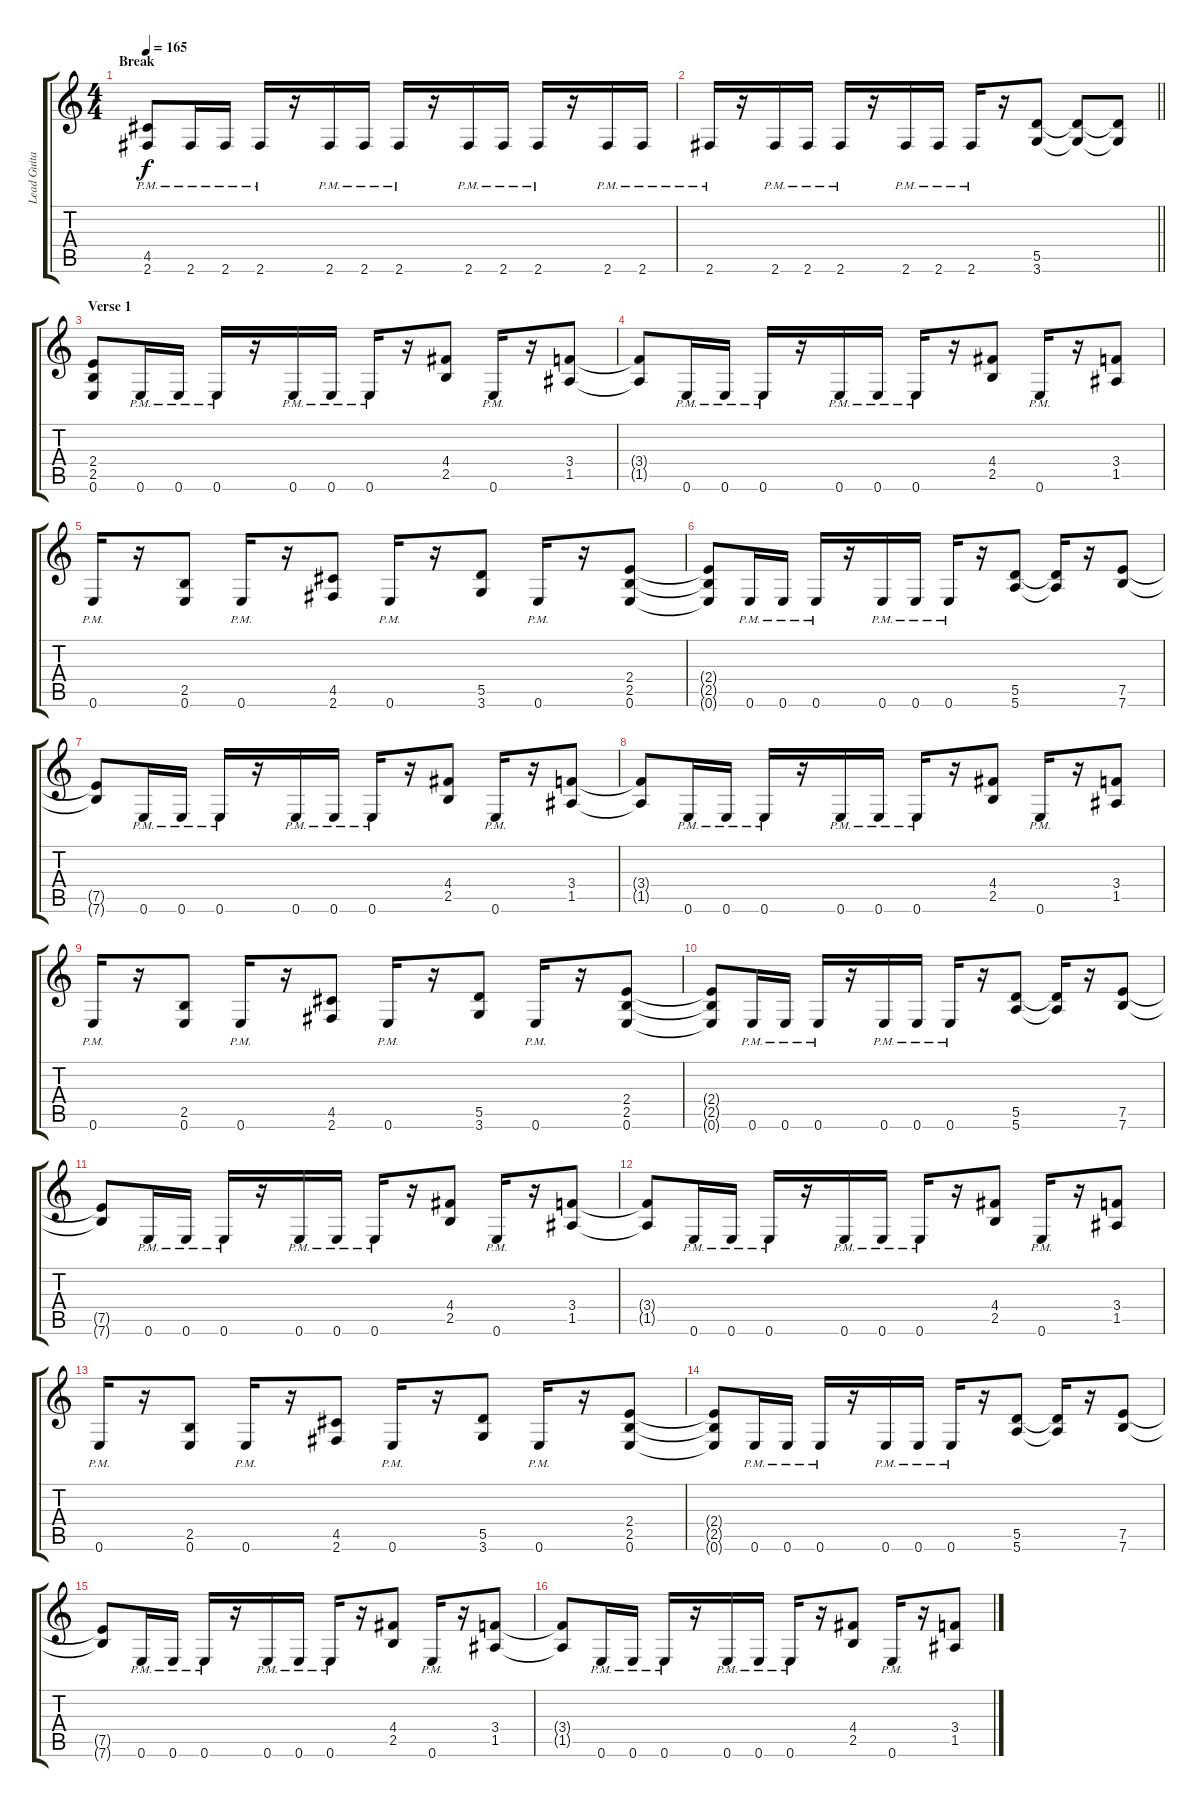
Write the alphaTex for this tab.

\track ("Lead Guitar [Chris Broderick]" "Lead Guita") {instrument distortionguitar}
\staff {score tabs}
\tuning (E4 B3 G3 D3 A2 E2) {hide}
\ts (4 4)
\section ("" "Break")
\tempo 165
\clef g2
\ks c
(4.5{pm} 2.6{pm}).8{dy f} 2.6{pm}.16 2.6{pm}.16 2.6{pm}.16 r.16 2.6{pm}.16 2.6{pm}.16 2.6{pm}.16 r.16 2.6{pm}.16 2.6{pm}.16 2.6{pm}.16 r.16 2.6{pm}.16 2.6{pm}.16 |
\barLineRight lightlight
2.6{pm}.16 r.16 2.6{pm}.16 2.6{pm}.16 2.6{pm}.16 r.16 2.6{pm}.16 2.6{pm}.16 2.6{pm}.16 r.16 (5.5 3.6).8 (5.5{t} 3.6{t}).8 (5.5{t} 3.6{t}).8 |
\section ("" "Verse 1")
(2.4 2.5 0.6).8 0.6{pm}.16 0.6{pm}.16 0.6{pm}.16 r.16 0.6{pm}.16 0.6{pm}.16 0.6{pm}.16 r.16 (4.4 2.5).8 0.6{pm}.16 r.16 (3.4 1.5).8 |
(3.4{t} 1.5{t}).8 0.6{pm}.16 0.6{pm}.16 0.6{pm}.16 r.16 0.6{pm}.16 0.6{pm}.16 0.6{pm}.16 r.16 (4.4 2.5).8 0.6{pm}.16 r.16 (3.4 1.5).8 |
0.6{pm}.16 r.16 (2.5 0.6).8 0.6{pm}.16 r.16 (4.5 2.6).8 0.6{pm}.16 r.16 (5.5 3.6).8 0.6{pm}.16 r.16 (2.4 2.5 0.6).8 |
(2.4{t} 2.5{t} 0.6{t}).8 0.6{pm}.16 0.6{pm}.16 0.6{pm}.16 r.16 0.6{pm}.16 0.6{pm}.16 0.6{pm}.16 r.16 (5.5 5.6).8 (5.5{t} 5.6{t}).16 r.16 (7.5 7.6).8 |
(7.5{t} 7.6{t}).8 0.6{pm}.16 0.6{pm}.16 0.6{pm}.16 r.16 0.6{pm}.16 0.6{pm}.16 0.6{pm}.16 r.16 (4.4 2.5).8 0.6{pm}.16 r.16 (3.4 1.5).8 |
(3.4{t} 1.5{t}).8 0.6{pm}.16 0.6{pm}.16 0.6{pm}.16 r.16 0.6{pm}.16 0.6{pm}.16 0.6{pm}.16 r.16 (4.4 2.5).8 0.6{pm}.16 r.16 (3.4 1.5).8 |
0.6{pm}.16 r.16 (2.5 0.6).8 0.6{pm}.16 r.16 (4.5 2.6).8 0.6{pm}.16 r.16 (5.5 3.6).8 0.6{pm}.16 r.16 (2.4 2.5 0.6).8 |
(2.4{t} 2.5{t} 0.6{t}).8 0.6{pm}.16 0.6{pm}.16 0.6{pm}.16 r.16 0.6{pm}.16 0.6{pm}.16 0.6{pm}.16 r.16 (5.5 5.6).8 (5.5{t} 5.6{t}).16 r.16 (7.5 7.6).8 |
(7.5{t} 7.6{t}).8 0.6{pm}.16 0.6{pm}.16 0.6{pm}.16 r.16 0.6{pm}.16 0.6{pm}.16 0.6{pm}.16 r.16 (4.4 2.5).8 0.6{pm}.16 r.16 (3.4 1.5).8 |
(3.4{t} 1.5{t}).8 0.6{pm}.16 0.6{pm}.16 0.6{pm}.16 r.16 0.6{pm}.16 0.6{pm}.16 0.6{pm}.16 r.16 (4.4 2.5).8 0.6{pm}.16 r.16 (3.4 1.5).8 |
0.6{pm}.16 r.16 (2.5 0.6).8 0.6{pm}.16 r.16 (4.5 2.6).8 0.6{pm}.16 r.16 (5.5 3.6).8 0.6{pm}.16 r.16 (2.4 2.5 0.6).8 |
(2.4{t} 2.5{t} 0.6{t}).8 0.6{pm}.16 0.6{pm}.16 0.6{pm}.16 r.16 0.6{pm}.16 0.6{pm}.16 0.6{pm}.16 r.16 (5.5 5.6).8 (5.5{t} 5.6{t}).16 r.16 (7.5 7.6).8 |
(7.5{t} 7.6{t}).8 0.6{pm}.16 0.6{pm}.16 0.6{pm}.16 r.16 0.6{pm}.16 0.6{pm}.16 0.6{pm}.16 r.16 (4.4 2.5).8 0.6{pm}.16 r.16 (3.4 1.5).8 |
(3.4{t} 1.5{t}).8 0.6{pm}.16 0.6{pm}.16 0.6{pm}.16 r.16 0.6{pm}.16 0.6{pm}.16 0.6{pm}.16 r.16 (4.4 2.5).8 0.6{pm}.16 r.16 (3.4 1.5).8
